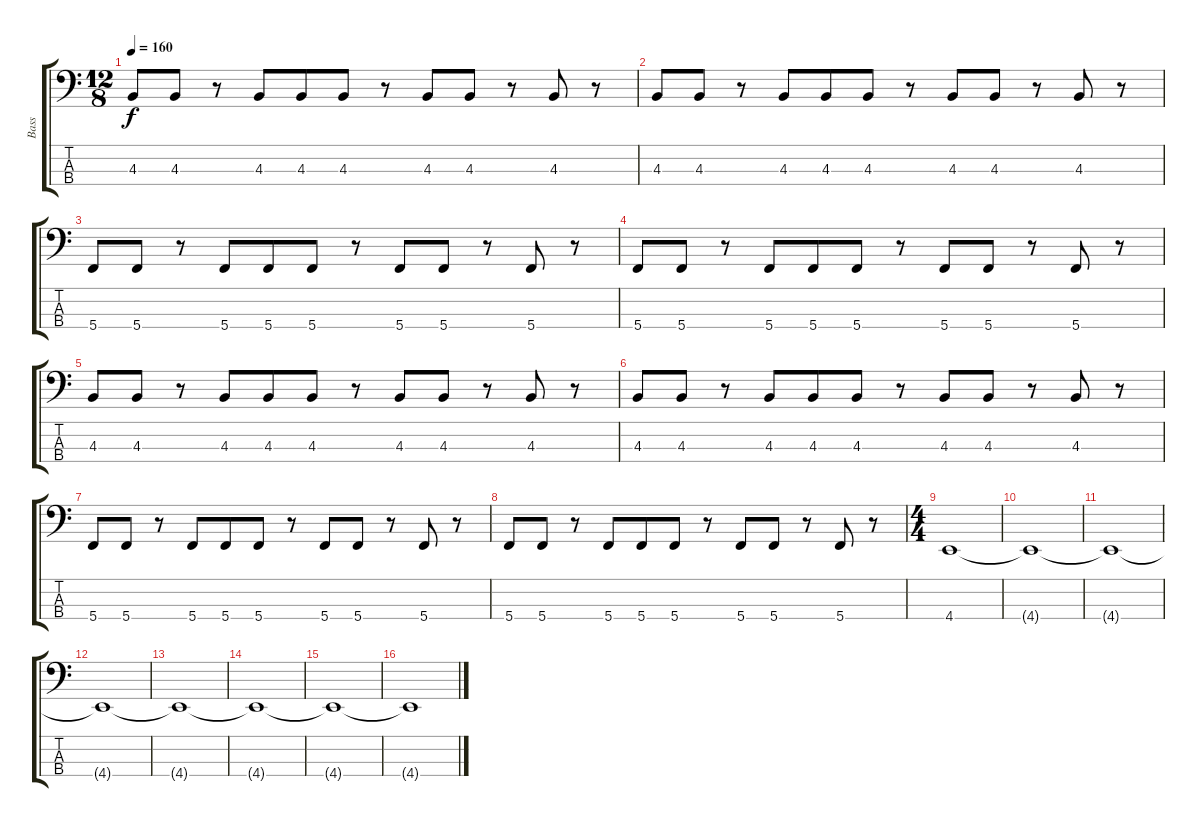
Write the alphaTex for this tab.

\track ("Bass" "Bass") {instrument electricbasspick}
\staff {score tabs}
\tuning (F2 C2 G1 C1) {hide}
\ts (12 8)
\tempo 160
\clef f4
\ks c
4.3.8{dy f instrument electricbasspick} 4.3.8 r.8 4.3.8 4.3.8 4.3.8 r.8 4.3.8 4.3.8 r.8 4.3.8 r.8 |
4.3.8 4.3.8 r.8 4.3.8 4.3.8 4.3.8 r.8 4.3.8 4.3.8 r.8 4.3.8 r.8 |
5.4.8 5.4.8 r.8 5.4.8 5.4.8 5.4.8 r.8 5.4.8 5.4.8 r.8 5.4.8 r.8 |
5.4.8 5.4.8 r.8 5.4.8 5.4.8 5.4.8 r.8 5.4.8 5.4.8 r.8 5.4.8 r.8 |
4.3.8 4.3.8 r.8 4.3.8 4.3.8 4.3.8 r.8 4.3.8 4.3.8 r.8 4.3.8 r.8 |
4.3.8 4.3.8 r.8 4.3.8 4.3.8 4.3.8 r.8 4.3.8 4.3.8 r.8 4.3.8 r.8 |
5.4.8 5.4.8 r.8 5.4.8 5.4.8 5.4.8 r.8 5.4.8 5.4.8 r.8 5.4.8 r.8 |
5.4.8 5.4.8 r.8 5.4.8 5.4.8 5.4.8 r.8 5.4.8 5.4.8 r.8 5.4.8 r.8 |
\ts (4 4)
4.4.1 |
4.4{t}.1 |
4.4{t}.1 |
4.4{t}.1 |
4.4{t}.1 |
4.4{t}.1 |
4.4{t}.1 |
4.4{t}.1
